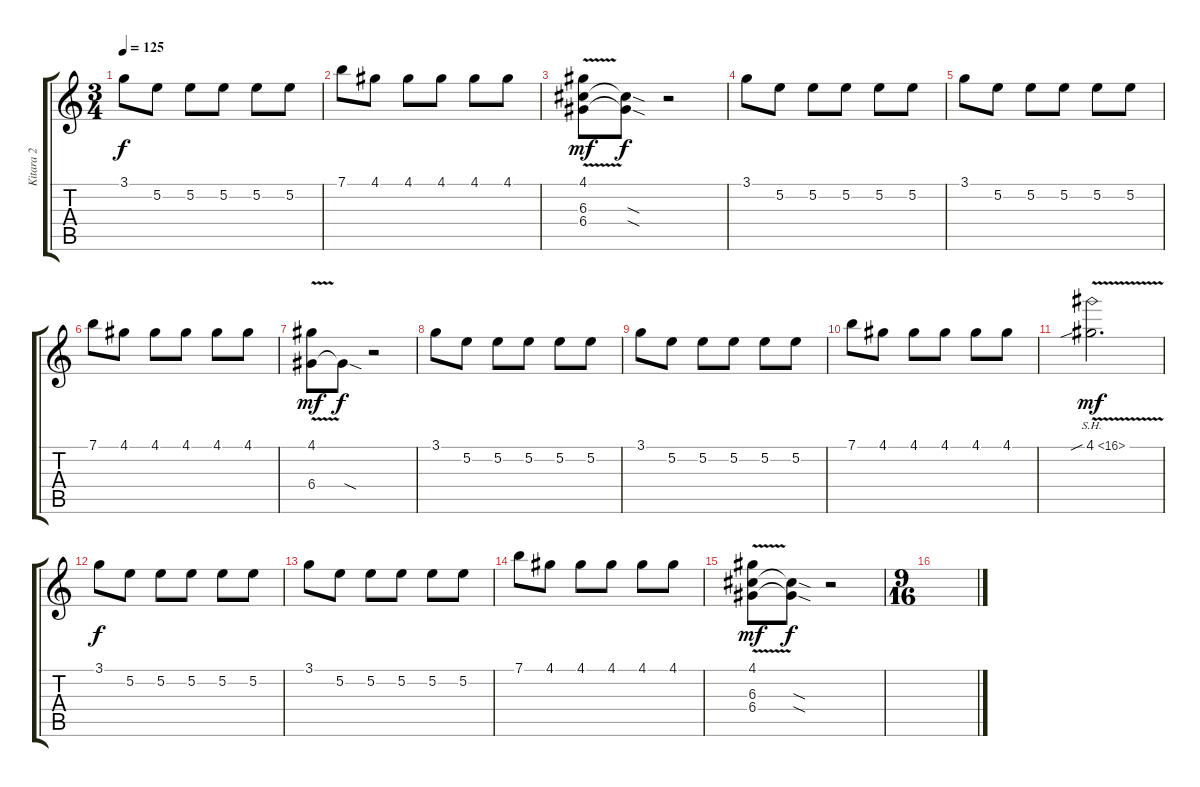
\track ("Kitara 2" "Kitara 2") {instrument distortionguitar}
\staff {score tabs}
\tuning (E4 B3 G3 D3 A2 E2) {hide}
\ts (3 4)
\tempo 125
\clef g2
\ks c
3.1.8{dy f} 5.2.8 5.2.8 5.2.8 5.2.8 5.2.8 |
7.1.8 4.1.8 4.1.8 4.1.8 4.1.8 4.1.8 |
(4.1{v} 6.3 6.4).8{dy mf} (6.3{sod t} 6.4{sod t}).8{dy f} r.2 |
3.1.8 5.2.8 5.2.8 5.2.8 5.2.8 5.2.8 |
3.1.8 5.2.8 5.2.8 5.2.8 5.2.8 5.2.8 |
7.1.8 4.1.8 4.1.8 4.1.8 4.1.8 4.1.8 |
(4.1{v} 6.4).8{dy mf} 6.4{sod t}.8{dy f} r.2 |
3.1.8 5.2.8 5.2.8 5.2.8 5.2.8 5.2.8 |
3.1.8 5.2.8 5.2.8 5.2.8 5.2.8 5.2.8 |
7.1.8 4.1.8 4.1.8 4.1.8 4.1.8 4.1.8 |
4.1{sh 12 v sib}.2{d dy mf} |
3.1.8{dy f} 5.2.8 5.2.8 5.2.8 5.2.8 5.2.8 |
3.1.8 5.2.8 5.2.8 5.2.8 5.2.8 5.2.8 |
7.1.8 4.1.8 4.1.8 4.1.8 4.1.8 4.1.8 |
(4.1{v} 6.3 6.4).8{dy mf} (6.3{sod t} 6.4{sod t}).8{dy f} r.2 |
\ts (9 16)
